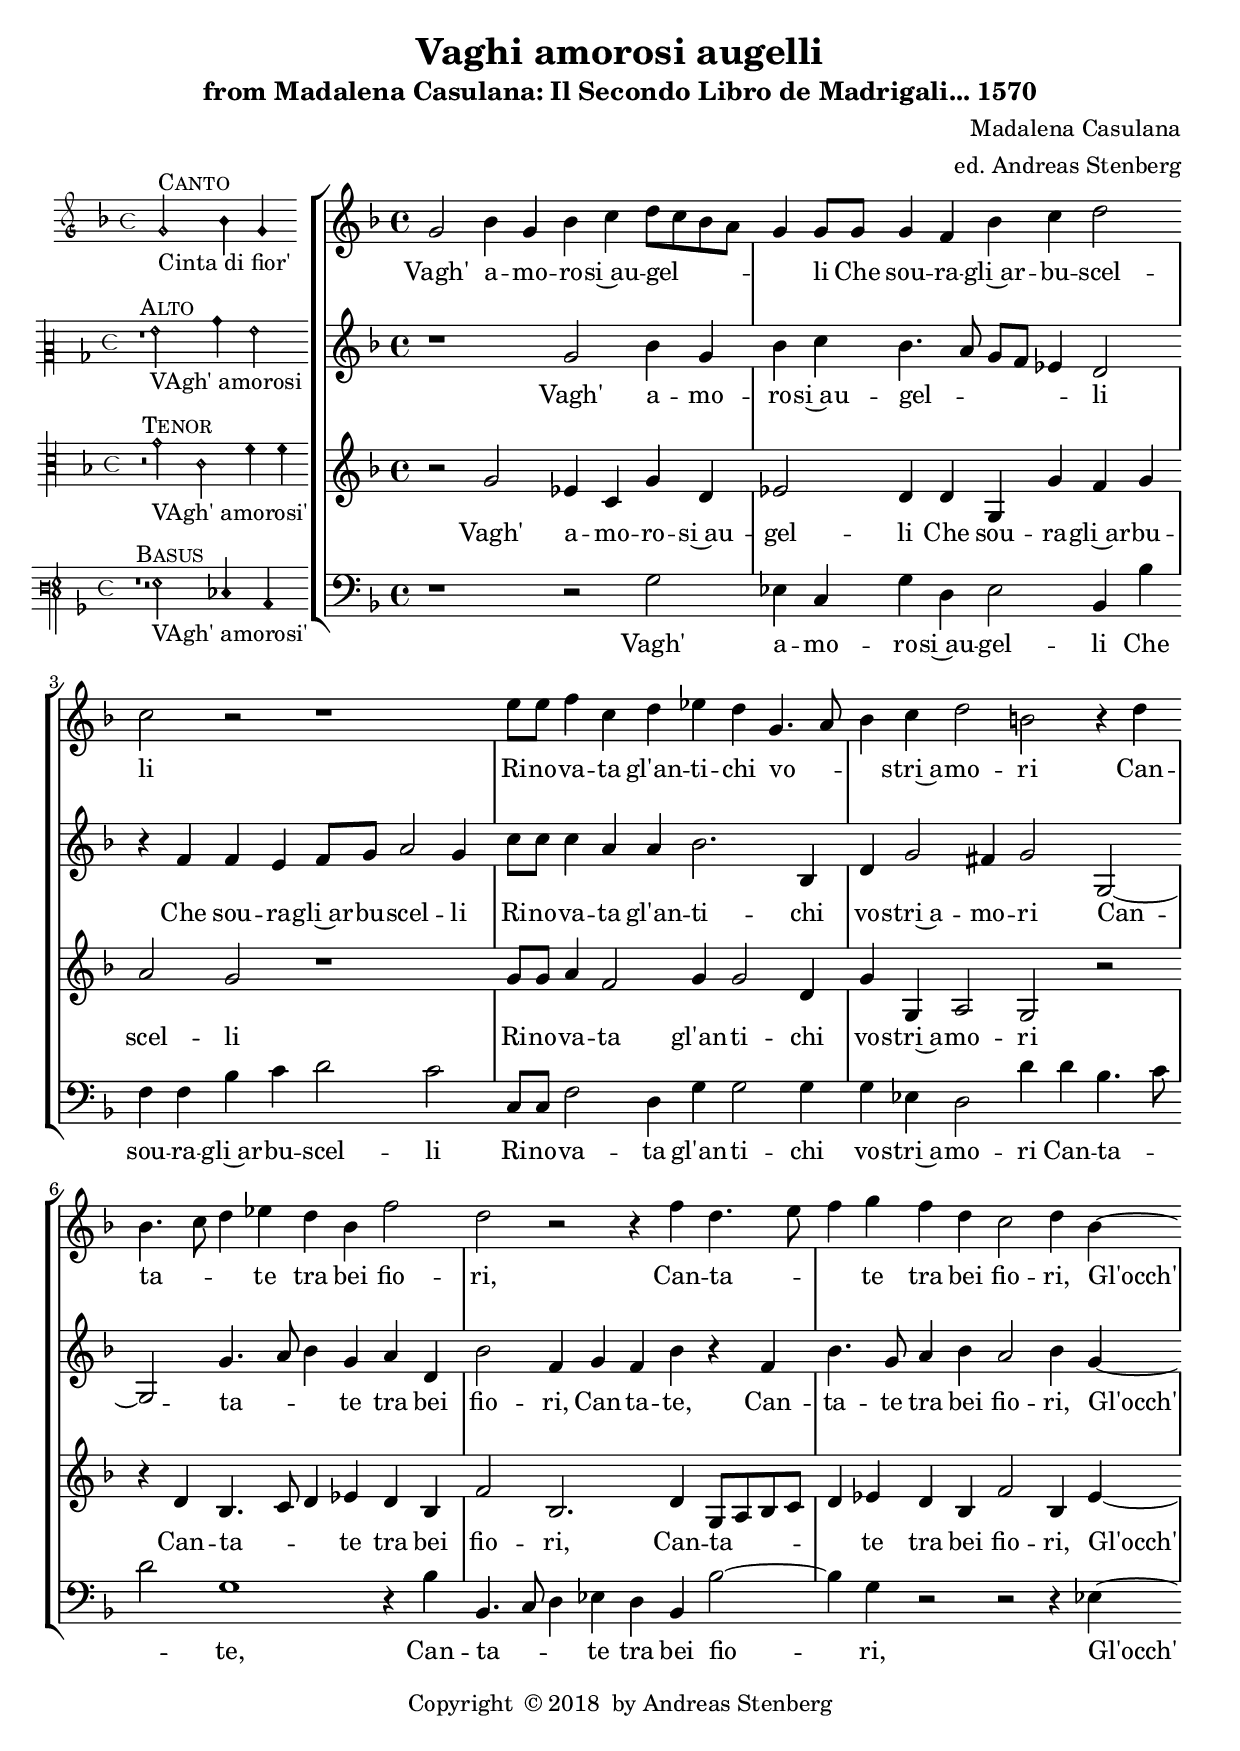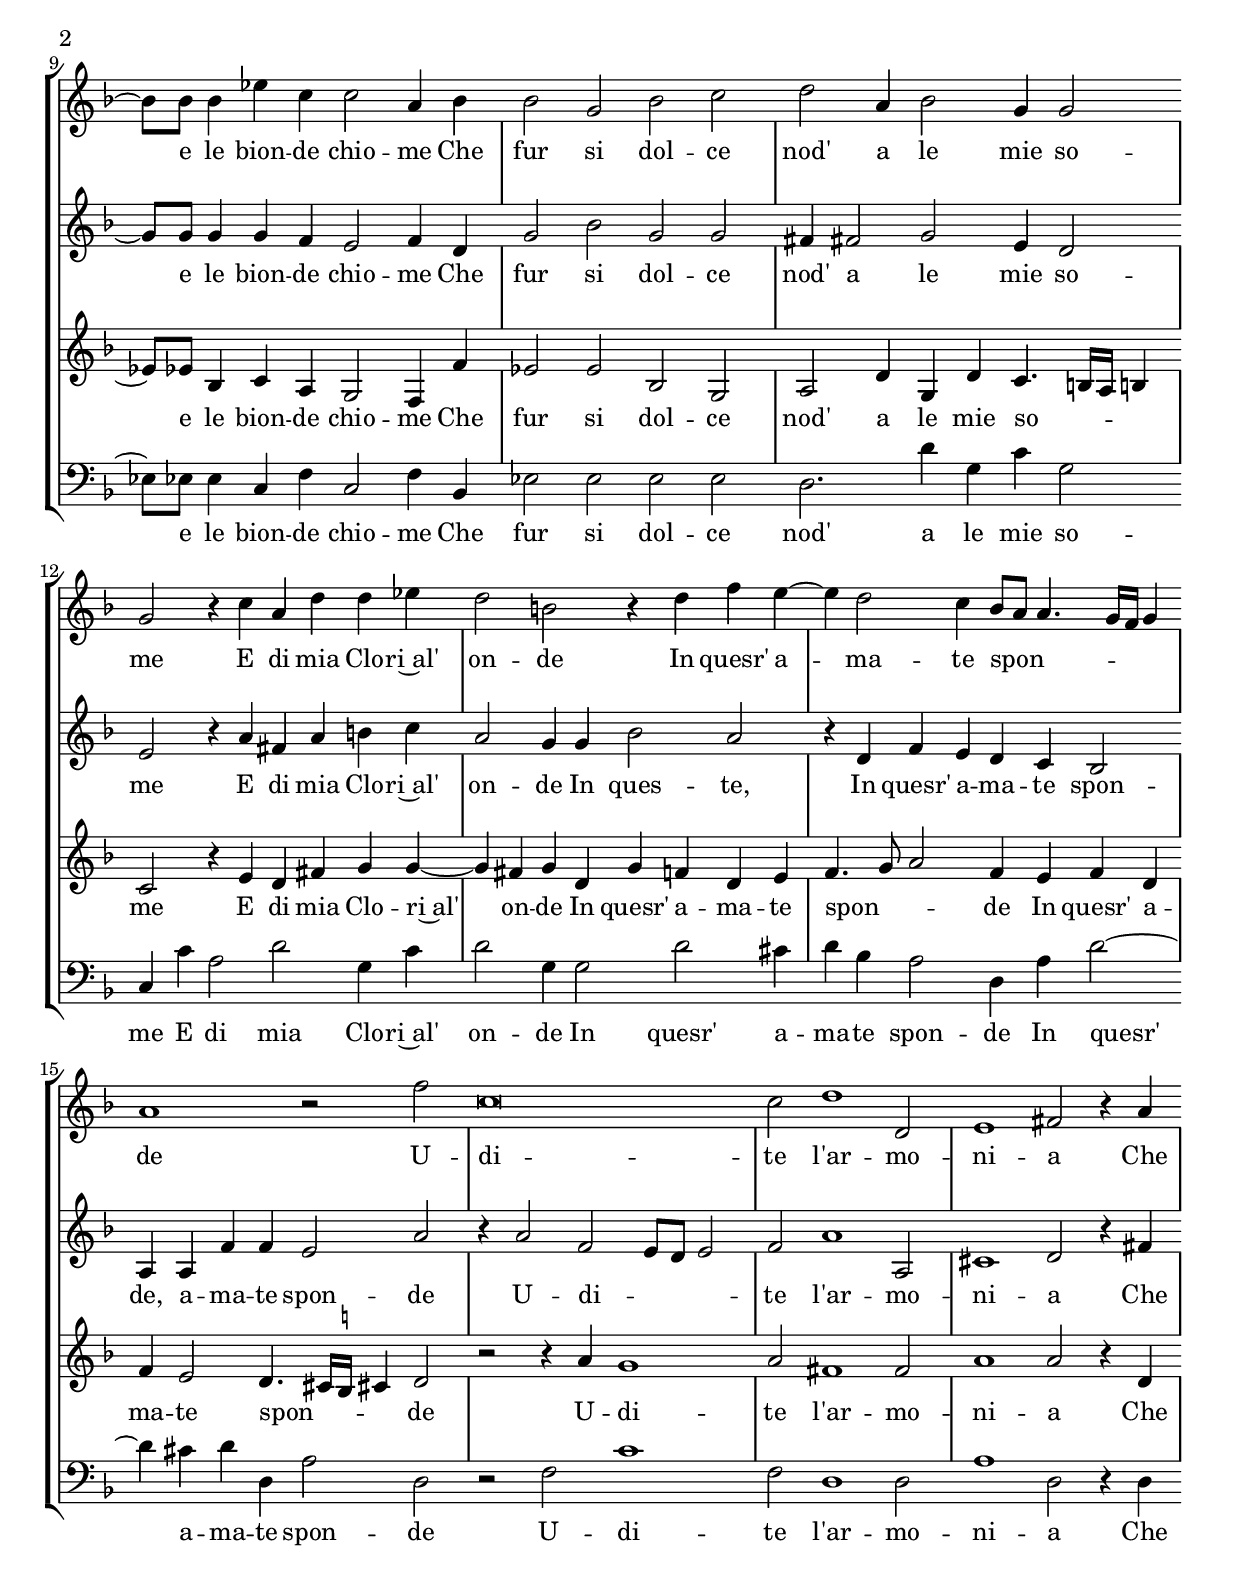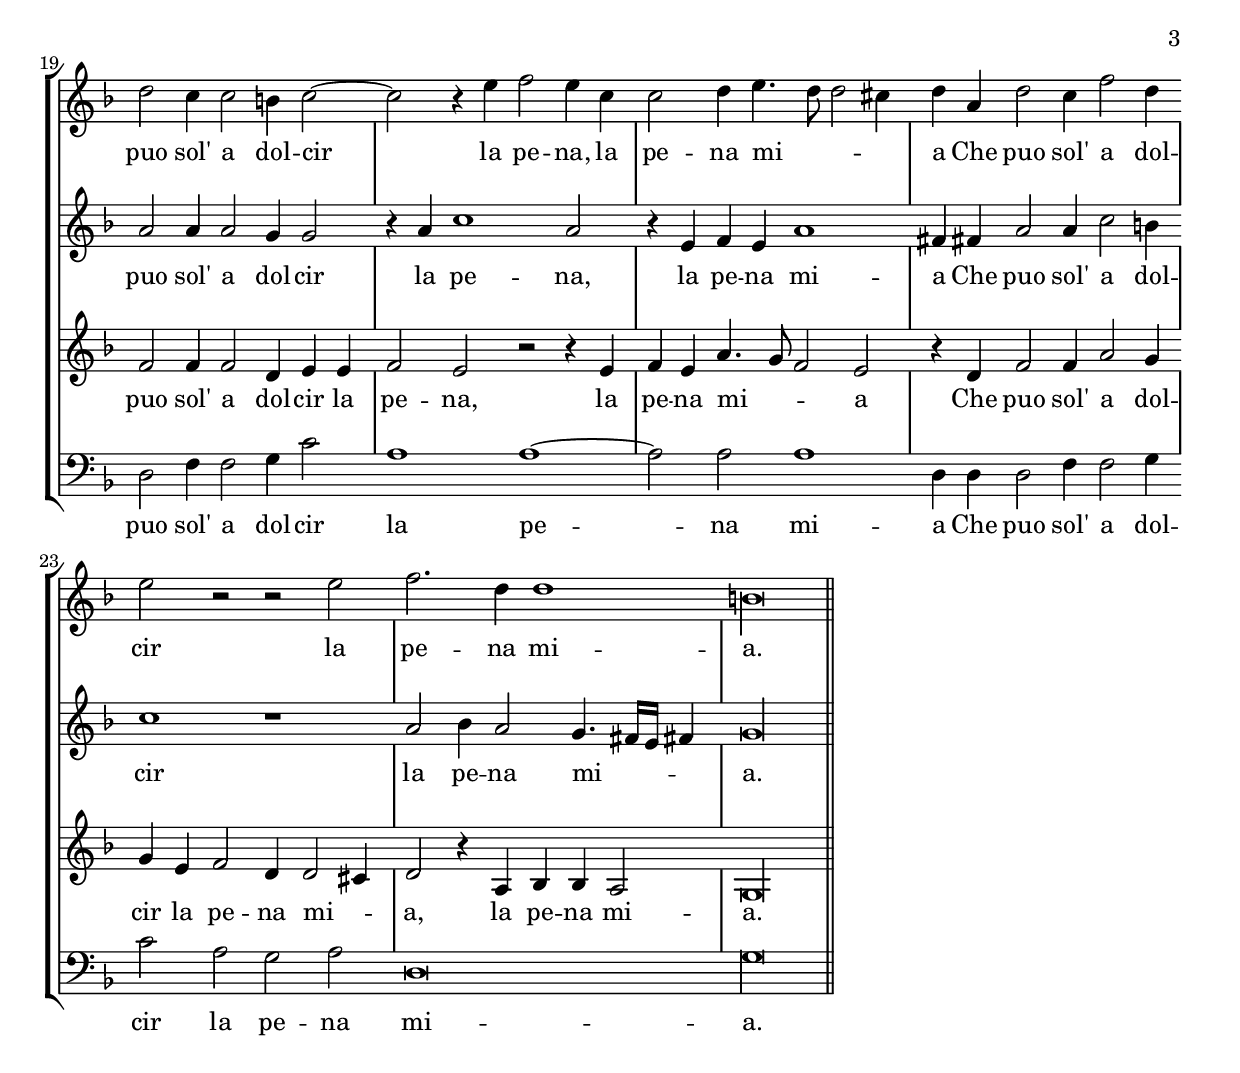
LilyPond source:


%%%%%%%%%%%%%%%%%%%%%%%%%%%%%%%%%%%%%%%%%%%%%%%%%%%%%%%%%%%%%%%%%%%
% This is a template based on the usual four part choir templater %
% where the voices have common lyrics at the the start but split  %
% to separate lyrics after a while.				  %
% This template is modyfied by AS from the one in the lilypond    %
% documentation.						  %
% This template is to be used for instance for fairly simple      %
% settings where the stanzas are set homophonicaly but twhere the %
% Chorus contains polyphony that require separate underlay for    %
% the different voices.						  %
%%%%%%%%%%%%%%%%%%%%%%%%%%%%%%%%%%%%%%%%%%%%%%%%%%%%%%%%%%%%%%%%%%%
\version "2.18.0"
\include "deutsch.ly"
ficta = \once \set suggestAccidentals =##t
\header {
  title = "Vaghi amorosi augelli"
  subtitle = "from Madalena Casulana: Il Secondo Libro de Madrigali... 1570"
  composer = "Madalena Casulana"
  arranger = "ed. Andreas Stenberg"	
  poet = ""
  meter =""
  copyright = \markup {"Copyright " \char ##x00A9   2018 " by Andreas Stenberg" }
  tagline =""
}
global = {
  \key f \major
}

sopMusic = \relative c'' {

  \set Score.tempoHideNote = ##t
  \tempo 2 = 86
  \time 4/4
  \set Timing.measureLength = #(ly:make-moment 4/2)
  \override Staff.BarLine.transparent = ##t
  g2 b4 g4 b4 c4 d8\melisma c8 b8 a8 
  g4\melismaEnd g8 g8 g4 f4							%% end of first line in orig.
  b4 c4 d2
  c2 r2 r1
  e8 e8 f4 c4 d4 es4 d4 							%% end of second line
 g,4.\melisma a8 
 b4\melismaEnd c4 d2 h2 r4  d4
 b4.\melisma c8 d4 \melismaEnd es4 d4 b4 f'2
 d2 r2 r4 f4 									%% end of third line
d4.\melisma e8
f4\melismaEnd g4 f4 d4 c2 d4 b4~
b8 b8 b4 es4 c4 c2 a4 b4
b2 g2 b2									%% end of fourth line
c2
d2 a4 b2 g4 g2
g2 r4 c4 a4 d4 d4 es4
d2 h2 r4 d4 f4 e4~
e4 d2 c4									%% end of fifth line
b8\melisma a8 a4. g16 f16 g4\melismaEnd 
a1 r2 f'2
c\breve
c2 d1 d,2
e1 fis2 r4 a4 
d2 c4 c2 h4 c2~
c2 										%% end of sixth line
r4 e4 f2 e4 c4
c2 d4 e4.\melisma d8 d2 cis4\melismaEnd 
d4  a4 d2 c4 f2 d4 
e2 r2 r2 e2
f2. d4 d1
\cadenzaOn
h\longa
\revert Staff.BarLine.transparent
  \bar "||"
}
sopWords = \lyricmode {
  Vagh' a -- mo -- ro -- si~au -- gel -- li
  Che sou -- ra -- gli~ar -- bu -- scel -- li
  Ri -- no -- va -- ta gl'an -- ti -- chi vo -- stri~a -- mo -- ri
  Can -- ta -- te tra bei fio -- ri,
  Can -- ta -- te tra bei fio -- ri,
  Gl'occh' e le bion -- de chio -- me
  Che fur si dol -- ce nod' a le mie so -- me
  E di mia Clo -- ri~al' on -- de
  In quesr' a -- ma -- te spon -- de
  U -- di -- te l'ar -- mo -- ni -- a
  Che puo sol' a dol -- cir la pe -- na, la pe -- na mi -- a
  Che puo sol' a dol -- cir la pe -- na mi -- a.
}
altoMusic = \relative c' {
  \override Staff.BarLine.transparent = ##t
  r1 g'2 b4 g4
  b4 c4 b4.\melisma a8 g8 f8 es4\melismaEnd d2
  r4 f4										%% end of first line in orig.
  f4 e4 f8 g8 a2 g4 
  c8 c8 c4 a4 a4 b2. b,4							%% end of second line
  d4 g2 fis4 g2 g,2~
  g2 g'4.\melisma a8 b4\melismaEnd g4 a4 d,4 
  b'2 f4 g4 f4 b4 r4 f4
  b4. g8 a4									%% end of third line
  b4 a2 b4 g4~
  g8 g8 g4 g4 f4 e2 f4 d4
  g2 b2 g2 g2
  fis4 fis!2 g2 e4 d2
  e2										%% end of ourth line
  r4 a4 fis4 a4 h4 c4
  a2 g4 g4 b2 a2
  r4 d,4 f4 e4 d4 c4 b2
  a4 a4 									%% end of fifth line
  f'4 f4 e2 a2 
  r4 a2 f2\melisma e8 d8 e2\melismaEnd
  f2 a1 a,2 
  cis1 d2 r4 fis4
  a2 a4 a2 g4 g2								%% end of sixth line
  r4 a4 c1 a2
  r4 e4 f4 e4 a1
  fis4 fis!4 a2 a4 c2 h4
  c1 r1
  a2 b4 a2 g4.\melisma fis16 e16 fis!4\melismaEnd
  \cadenzaOn
  g\longa
  \revert Staff.BarLine.transparent
}
altoWords = \lyricmode {
  Vagh' a -- mo -- ro -- si~au -- gel -- li
  Che sou -- ra -- gli~ar -- bu -- scel -- li
  Ri -- no -- va -- ta gl'an -- ti -- chi vo -- stri~a -- mo -- ri
  Can -- ta -- te tra bei fio -- ri,
  Can -- ta -- te, Can -- ta -- te tra bei fio -- ri,
  Gl'occh' e le bion -- de chio -- me
  Che fur si dol -- ce nod' a le mie so -- me
  E di mia Clo -- ri~al' on -- de
  In ques -- te,
  In quesr' a -- ma -- te spon -- de,
  a -- ma -- te spon -- de
  U -- di -- te l'ar -- mo -- ni -- a
  Che puo sol' a dol -- cir la pe -- na, la pe -- na mi -- a
  Che puo sol' a dol -- cir la pe -- na mi -- a.
}
tenorMusic = \relative c' {
  \clef "G"
  \override Staff.BarLine.transparent = ##t
  r2 g'2 es4 c4 g'4 d4
  es2  d4 d4 g,4 g'4 f4 g4							%% end of first line in orig.
  a2 g2 r1
  g8 g8 a4 f2 g4 g2 d4
  g4 g,4 a2 g2 r2 
  r4 d'4									%% end of second line
  b4.\melisma c8 d4\melismaEnd es4 d4 b4
  f'2 b,2. d4 g,8\melisma a8 b8 c8 
  d4\melismaEnd es4 d4 b4  f'2 b,4 es4~
  es8 es8 b4									%% end of third line
  c4 a4 g2 f4 f'4
  es2 es2 b2 g2
  a2 d4 g,4 d'4 c4.\melisma h16 a16 h!4\melismaEnd 
  c2 r4 e4 d4 fis4								%% end of fourth line
  g4 g4~
  g4 fis4 g4 d4 g4 f4 d4 e4
  f4.\melisma g8 a2\melismaEnd f4 e4 f4 d4 
  f4 e2 d4.\melisma cis16  \ficta h16 cis!4\melismaEnd d2 			%% end of fifth line
  r2 r4 a'4 g1
  a2 fis1 fis2
  a1 a2 r4 d,4
  f2 f4 f2 d4 e4 e4
  f2 e2 r2 r4 e4 
  f4 e4										%% end of sixth line
  a4.\melisma g8 f2\melismaEnd e2
  r4 d4 f2 f4  a2 g4
  g4 e4 f2 d4 d2\melisma cis4\melismaEnd
  d2 r4 a4 b4 b4 a2
  \cadenzaOn
  g\longa
 \revert Staff.BarLine.transparent
}
tenorWords = \lyricmode {
  Vagh' a -- mo -- ro -- si~au -- gel -- li
  Che sou -- ra -- gli~ar -- bu -- scel -- li
  Ri -- no -- va -- ta gl'an -- ti -- chi vo -- stri~a -- mo -- ri
  Can -- ta -- te tra bei fio -- ri,
  Can -- ta -- te tra bei fio -- ri,
  Gl'occh' e le bion -- de chio -- me
  Che fur si dol -- ce nod' a le mie so -- me
  E di mia Clo -- ri~al' on -- de
  In quesr' a -- ma -- te spon -- de
  In quesr' a -- ma -- te spon -- de
  U -- di -- te l'ar -- mo -- ni -- a
  Che puo sol' a dol -- cir la pe -- na, la pe -- na mi -- a
  Che puo sol' a dol -- cir la pe -- na mi -- a,
  la pe -- na mi -- a.
}
bassMusic = \relative c {
  \override Staff.BarLine.transparent = ##t
  r1 r2 g'2
  es4 c4 g'4 d4 es2 b4 b'4 
  f4 f4										%% end of first line in orig.
  b4 c4 d2 c2
  c,8 c8 f2 d4 g4 g2 g4
  g4 es4									%% end of second line
  d2 d'4 d4 b4.\melisma c8 
  d2\melismaEnd g,1 r4 b4
  b,4.\melisma c8 d4\melismaEnd es4 d4 b4  b'2~
  b4 g4 r2 r2 r4 es4~
  es8 es8 es4									%% end of third line
  c4 f4 c2 f4 b,4 
  es2 es2 es2 es2 
  d2. d'4 g,4 c4 g2
  c,4 c'4 a2 d2									%% end of fourth line
  g,4 c4 
  d2 g,4 g2 d'2 cis4
  d4 b4 a2 d,4 a'4 d2~
  d4 cis4 d4 d,4 a'2 d,2							%% end of fifth line
  r2 f2 c'1
  f,2 d1 d2
  a'1 d,2 r4 d4
  d2 f4 f2 g4 c2
  a1 a1~
  a2 a2 a1									%% end of sixth line
  d,4 d4 d2 f4 f2 g4
  c2 a2 g2 a2
  d,\breve
  \cadenzaOn
  g\longa
  \revert Staff.BarLine.transparent
}
bassWords = \lyricmode {
  Vagh' a -- mo -- ro -- si~au -- gel -- li
  Che sou -- ra -- gli~ar -- bu -- scel -- li
  Ri -- no -- va -- ta gl'an -- ti -- chi vo -- stri~a -- mo -- ri
  Can -- ta -- te, Can -- ta -- te tra bei fio -- ri,
  Gl'occh' e le bion -- de chio -- me
  Che fur si dol -- ce nod' a le mie so -- me
  E di mia Clo -- ri~al' on -- de
  In quesr' a -- ma -- te spon -- de
  In quesr' a -- ma -- te spon -- de
  U -- di -- te l'ar -- mo -- ni -- a
  Che puo sol' a dol -- cir la pe -- na  mi -- a
  Che puo sol' a dol -- cir la pe -- na mi -- a.
}
incipitDiscantus = \markup {
  \score {
    {
      %      \set Staff.instrumentName = #"Tenor "
      \override NoteHead.style = #'neomensural
      \override Rest.style = #'neomensural
      \override Staff.TimeSignature.style = #'mensural
      \cadenzaOn
      \clef "petrucci-g"
      \key f \major
      \time 4/4

      g'2 ^\markup { \smallCaps"Canto"} _"Cinta di fior' "
      b'4 g'4 
    }
    \layout {
      \context {
        \Voice
        \remove "Ligature_bracket_engraver"
        \consists "Mensural_ligature_engraver"
      }
      line-width = 4.5\cm
    }
  }
}


incipitAltus = \markup {
  \score {
    {
      %      \set Staff.instrumentName = #"Tenor "
      \override NoteHead.style = #'neomensural
      \override Rest.style = #'neomensural
      \override Staff.TimeSignature.style = #'mensural
      \cadenzaOn
      \clef "petrucci-c2"
      \key f \major
      \time 4/4
      r1^\markup \smallCaps"Alto" g'2_"VAgh' amorosi "
      b'4 g'2 
    }
    \layout {
      \context {
        \Voice
        \remove "Ligature_bracket_engraver"
        \consists "Mensural_ligature_engraver"
      }
      line-width = 4.5\cm
    }
  }
}


incipitTenor = \markup {
  \score {
    {
      %      \set Staff.instrumentName = #"Tenor "
      \override NoteHead.style = #'neomensural
      \override Rest.style = #'neomensural
      \override Staff.TimeSignature.style = #'mensural
      \cadenzaOn
      \clef "petrucci-c3"
      \key f \major
      \time 4/4
      r2 ^\markup \smallCaps"Tenor"g'2_"VAgh' amorosi'"
      c'2 f'4 f'4
    }
    \layout {
      \context {
        \Voice
        \remove "Ligature_bracket_engraver"
        \consists "Mensural_ligature_engraver"
      }
      line-width = 5.0\cm
    }
  }
}
#(append! supported-clefs '(("mensural-f3" . ("clefs.mensural.f" 0 0))))

incipitBassus = \markup {
  \score {
    {
      %      \set Staff.instrumentName = #"Tenor "
      \override NoteHead.style = #'neomensural
      \override Rest.style = #'neomensural
      \override Staff.TimeSignature.style = #'mensural
      \cadenzaOn
      \clef "petrucci-f3"
      \key f \major
      \time 4/4
      r1^\markup \smallCaps"Basus"
      r2 g2_"VAgh' amorosi'" es4 c4
     
    }
    \layout {
      \context {
        \Voice
        \remove "Ligature_bracket_engraver"
        \consists "Mensural_ligature_engraver"
      }
      line-width = 4.5\cm
    }
  }
}


\score {
  <<
    \new StaffGroup \with {
      \override VerticalAxisGroup.staff-staff-spacing = #'((basic-distance . 12))
    } <<
      \new Staff = treble <<
        \set Staff.instrumentName = \incipitDiscantus
        \new Voice = "sopranos" {
          \set  Staff.midiInstrument ="choir aahs"
          %	\voiceOne
          << \global \sopMusic >>
        }
      >>
      \new Lyrics = sopranos { s1 }

      \new Staff = "medius" <<
        \set Staff.instrumentName = \incipitAltus

        \new Voice = "altos" {
          %	\voiceTwo
          \set  Staff.midiInstrument ="choir aahs"
          << \global \altoMusic >>
        }
      >>

      \new Lyrics = "altos" { s1 }
      \new Staff = tenors <<
        \set Staff.instrumentName = \incipitTenor

        \clef "treble"
        \new Voice = "tenors" {
          \set  Staff.midiInstrument ="choir aahs"
          %	\voiceOne
          << \global \tenorMusic >>
        }
      >>
      \new Lyrics = "tenors" { s1 }

      \new Staff ="basses" {
        \set Staff.instrumentName = \incipitBassus

        \new Voice = "basses" {
          \set  Staff.midiInstrument ="choir aahs"
          \clef "bass"
          %	\voiceTwo
          << \global \bassMusic >>
        }
      }
    >>
    \new Lyrics = basses { s1 }

    \context Lyrics = sopranos \lyricsto sopranos \sopWords
    \context Lyrics = altos \lyricsto altos \altoWords
    \context Lyrics = tenors \lyricsto tenors \tenorWords
    \context Lyrics = basses \lyricsto basses \bassWords
  >>
  \layout {
    \context {
      \Score
      % no bars in staves
      %      \override BarLine.transparent = ##t

    }
    % the next three instructions keep the lyrics between the bar lines
    \context {
      \Lyrics
      \consists "Bar_engraver"
      \override BarLine.transparent = ##t
    }
    \context {
      \StaffGroup
      \consists "Separating_line_group_engraver"
    }
    \context {
      \Voice
      % no slurs
      \override Slur.transparent = ##t
      % Comment in the below "\remove" command to allow line
      % breaking also at those barlines where a note overlaps
      % into the next bar.  The command is commented out in this
      % short example score, but especially for large scores, you
      % will typically yield better line breaking and thus improve
      % overall spacing if you comment in the following command.
      %\remove "Forbid_line_break_engraver"
    }
    indent = 4.5\cm
  }
  
}
\score {
  <<
    \new StaffGroup <<
      \new Staff = treble <<
        \set Staff.instrumentName = \incipitDiscantus
        \new Voice = "sopranos" {
          \set  Staff.midiInstrument ="choir aahs"
          %	\voiceOne
          << \global \sopMusic >>
        }
      >>
      \new Lyrics = sopranos { s1 }

      \new Staff = "medius" <<
        \set Staff.instrumentName = \incipitAltus

        \new Voice = "altos" {
          %	\voiceTwo
          \set  Staff.midiInstrument ="choir aahs"
          << \global \altoMusic >>
        }
      >>

      \new Lyrics = "altos" { s1 }
      \new Staff = tenors <<
        \set Staff.instrumentName = \incipitTenor

        \clef "treble"
        \new Voice = "tenors" {
          \set  Staff.midiInstrument ="choir aahs"
          %	\voiceOne
          << \global \tenorMusic >>
        }
      >>
      \new Lyrics = "tenors" { s1 }

      \new Staff ="basses" {
        \set Staff.instrumentName = \incipitBassus

        \new Voice = "basses" {
          \set  Staff.midiInstrument ="choir aahs"
          \clef "G_8"
          %	\voiceTwo
          << \global \bassMusic >>
        }
      }
    >>
    \new Lyrics = basses { s1 }

    \context Lyrics = sopranos \lyricsto sopranos \sopWords
    \context Lyrics = altos \lyricsto altos \altoWords
    \context Lyrics = tenors \lyricsto tenors \tenorWords
    \context Lyrics = basses \lyricsto basses \bassWords
  >>
  \midi {}
}
\paper {
  ragged-bottom = ##t
  ragged-last-bottom = ##t
  ragged-last = ##t
}

%{
convert-ly.py (GNU LilyPond) 2.18.2  convert-ly.py: Processing `'...
Applying conversion: 2.15.7, 2.15.9, 2.15.10, 2.15.16, 2.15.17,
2.15.18, 2.15.19, 2.15.20, 2.15.25, 2.15.32, 2.15.39, 2.15.40,
2.15.42, 2.15.43, 2.16.0, 2.17.0, 2.17.4, 2.17.5, 2.17.6, 2.17.11,
2.17.14, 2.17.15, 2.17.18, 2.17.19, 2.17.20, 2.17.25, 2.17.27,
2.17.29, 2.17.97, 2.18.0
%}
